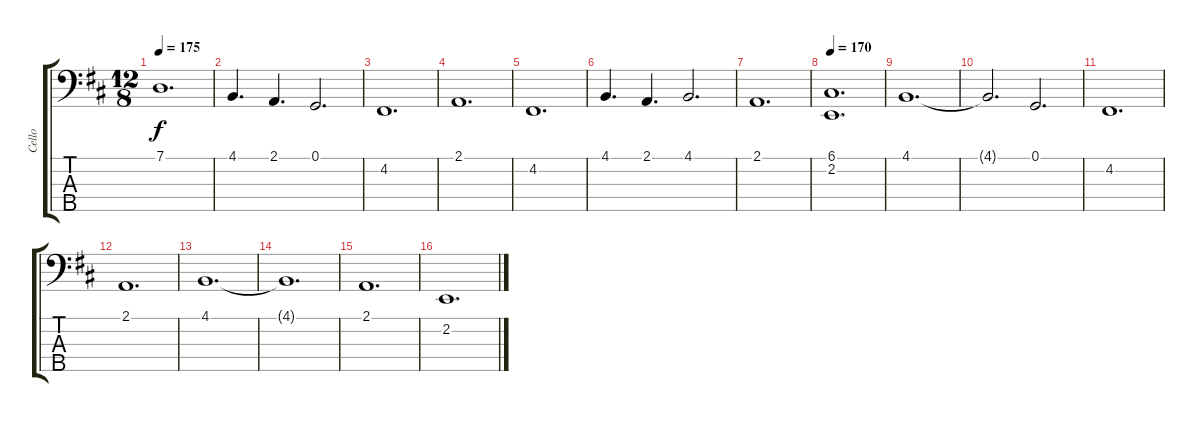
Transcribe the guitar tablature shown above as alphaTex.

\track ("Cello" "Cello") {instrument cello bank 255}
\staff {score tabs}
\tuning (G2 D2 A1 E1 B0) {hide}
\ts (12 8)
\tempo 175
\clef f4
\ks d
7.1.1{d dy f} |
4.1.4{d} 2.1.4{d} 0.1.2{d} |
4.2.1{d} |
2.1.1{d} |
4.2.1{d} |
4.1.4{d} 2.1.4{d} 4.1.2{d} |
2.1.1{d} |
\tempo 170
(6.1 2.2).1{d} |
4.1.1{d} |
4.1{t}.2{d} 0.1.2{d} |
4.2.1{d} |
2.1.1{d} |
4.1.1{d} |
4.1{t}.1{d} |
2.1.1{d} |
2.2.1{d}
